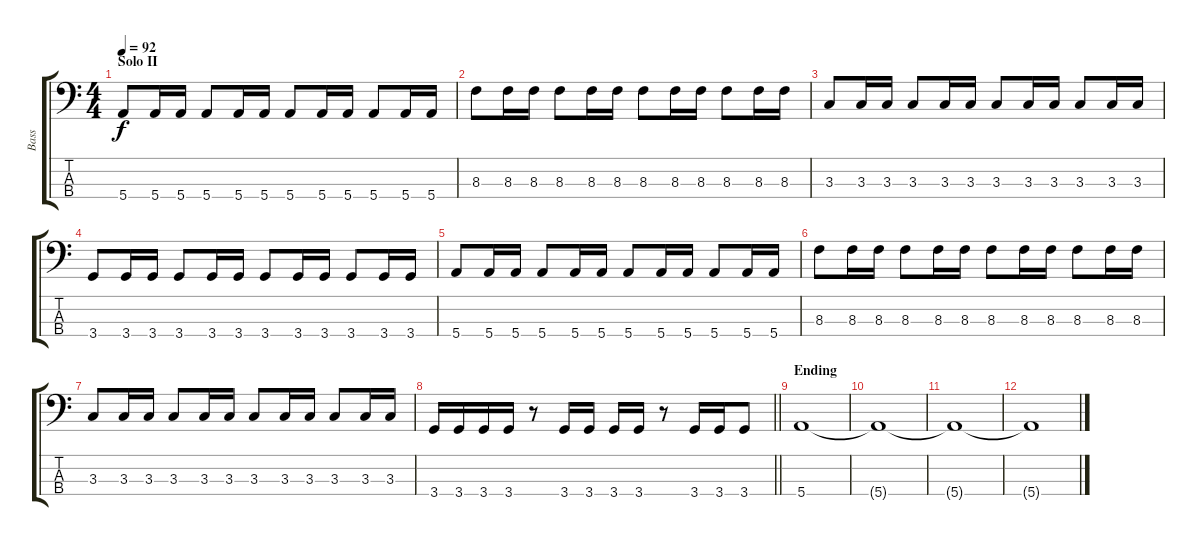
\track ("Bass" "Bass") {instrument electricbassfinger}
\staff {score tabs}
\tuning (G2 D2 A1 E1) {hide}
\ts (4 4)
\section ("" "Solo II")
\tempo 92
\clef f4
\ks c
5.4.8{dy f} 5.4.16 5.4.16 5.4.8 5.4.16 5.4.16 5.4.8 5.4.16 5.4.16 5.4.8 5.4.16 5.4.16 |
8.3.8 8.3.16 8.3.16 8.3.8 8.3.16 8.3.16 8.3.8 8.3.16 8.3.16 8.3.8 8.3.16 8.3.16 |
3.3.8 3.3.16 3.3.16 3.3.8 3.3.16 3.3.16 3.3.8 3.3.16 3.3.16 3.3.8 3.3.16 3.3.16 |
3.4.8 3.4.16 3.4.16 3.4.8 3.4.16 3.4.16 3.4.8 3.4.16 3.4.16 3.4.8 3.4.16 3.4.16 |
5.4.8 5.4.16 5.4.16 5.4.8 5.4.16 5.4.16 5.4.8 5.4.16 5.4.16 5.4.8 5.4.16 5.4.16 |
8.3.8 8.3.16 8.3.16 8.3.8 8.3.16 8.3.16 8.3.8 8.3.16 8.3.16 8.3.8 8.3.16 8.3.16 |
3.3.8 3.3.16 3.3.16 3.3.8 3.3.16 3.3.16 3.3.8 3.3.16 3.3.16 3.3.8 3.3.16 3.3.16 |
\barLineRight lightlight
3.4.16 3.4.16 3.4.16 3.4.16 r.8 3.4.16 3.4.16 3.4.16 3.4.16 r.8 3.4.16 3.4.16 3.4.8 |
\section ("" "Ending")
5.4.1 |
5.4{t}.1 |
5.4{t}.1 |
5.4{t}.1
